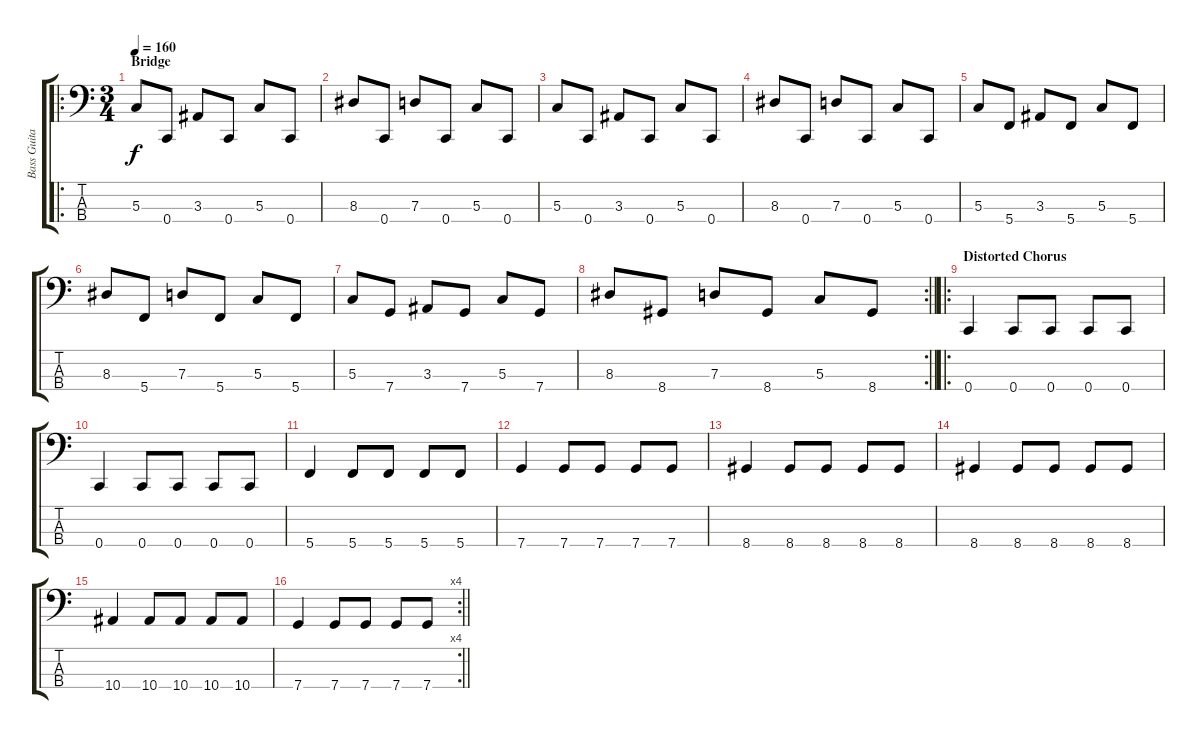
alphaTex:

\track ("Bass Guitar" "Bass Guita") {instrument electricbasspick}
\staff {score tabs}
\tuning (F2 C2 G1 C1) {hide}
\ro
\ts (3 4)
\section ("" "Bridge")
\tempo 160
\clef f4
\ks c
5.3.8{dy f} 0.4.8 3.3.8 0.4.8 5.3.8 0.4.8 |
8.3.8 0.4.8 7.3.8 0.4.8 5.3.8 0.4.8 |
5.3.8 0.4.8 3.3.8 0.4.8 5.3.8 0.4.8 |
8.3.8 0.4.8 7.3.8 0.4.8 5.3.8 0.4.8 |
5.3.8 5.4.8 3.3.8 5.4.8 5.3.8 5.4.8 |
8.3.8 5.4.8 7.3.8 5.4.8 5.3.8 5.4.8 |
5.3.8 7.4.8 3.3.8 7.4.8 5.3.8 7.4.8 |
\rc 2
\barLineRight lightlight
8.3.8 8.4.8 7.3.8 8.4.8 5.3.8 8.4.8 |
\ro
\section ("" "Distorted Chorus")
0.4.4 0.4.8 0.4.8 0.4.8 0.4.8 |
0.4.4 0.4.8 0.4.8 0.4.8 0.4.8 |
5.4.4 5.4.8 5.4.8 5.4.8 5.4.8 |
7.4.4 7.4.8 7.4.8 7.4.8 7.4.8 |
8.4.4 8.4.8 8.4.8 8.4.8 8.4.8 |
8.4.4 8.4.8 8.4.8 8.4.8 8.4.8 |
10.4.4 10.4.8 10.4.8 10.4.8 10.4.8 |
\rc 4
\barLineRight lightlight
7.4.4 7.4.8 7.4.8 7.4.8 7.4.8
